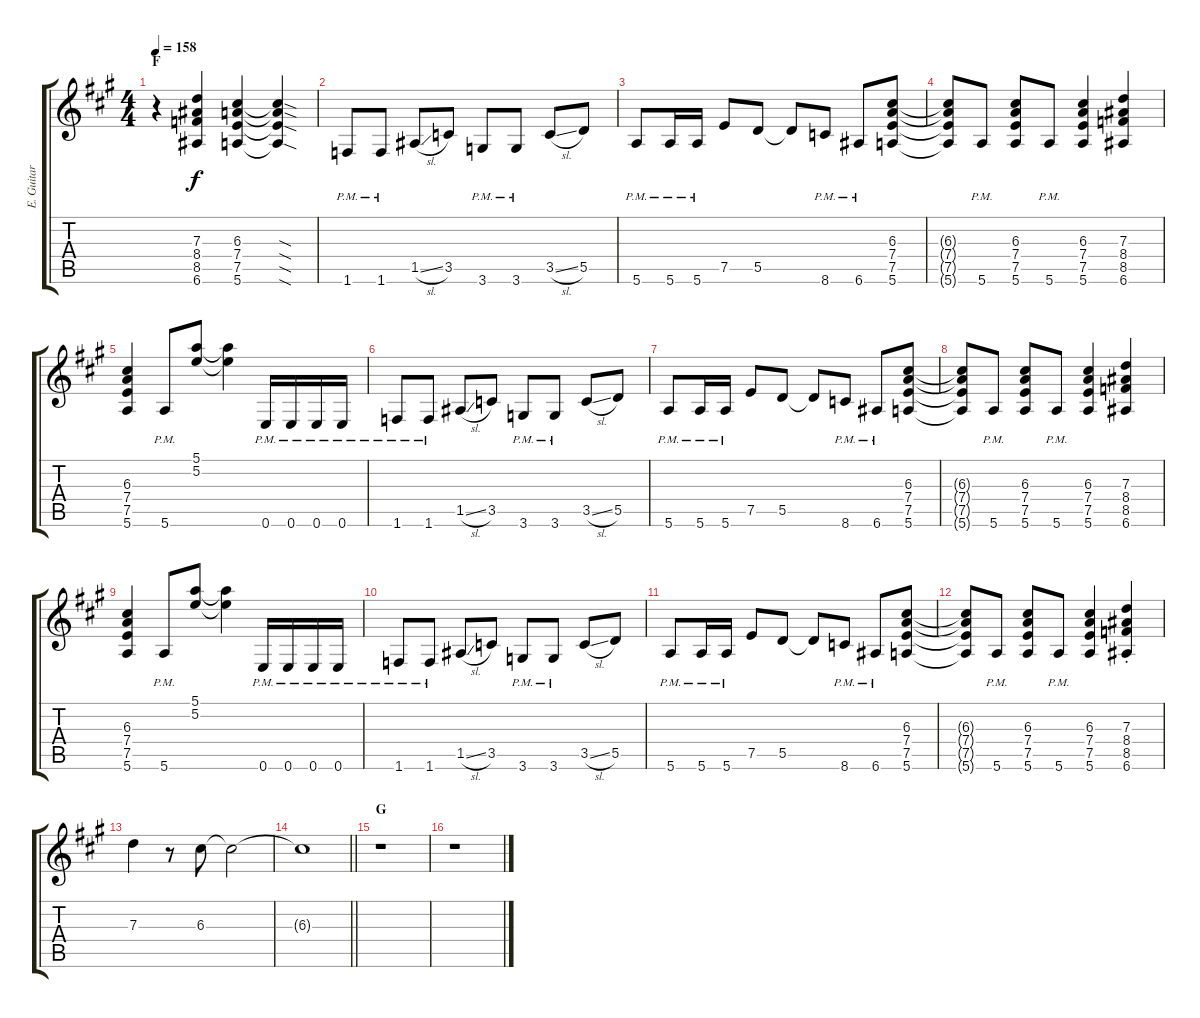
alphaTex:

\track ("E. Guitar II" "E. Guitar ") {instrument overdrivenguitar}
\staff {score tabs}
\tuning (E4 B3 G3 D3 A2 E2) {hide}
\ts (4 4)
\section ("" "F")
\tempo 158
\clef g2
\ks a
r.4{dy f} (7.3 8.4 8.5 6.6).4 (6.3 7.4 7.5 5.6).4 (6.3{sod t} 7.4{sod t} 7.5{sod t} 5.6{sod t}).4 |
1.6{pm}.8 1.6{pm}.8 1.5{sl}.8 3.5.8 3.6{pm}.8 3.6{pm}.8 3.5{sl}.8 5.5.8 |
5.6{pm}.8 5.6{pm}.16 5.6{pm}.16 7.5.8 5.5.8 5.5{t}.8 8.6{pm}.8 6.6{pm}.8 (6.3 7.4 7.5 5.6).8 |
(6.3{t} 7.4{t} 7.5{t} 5.6{t}).8 5.6{pm}.8 (6.3 7.4 7.5 5.6).8 5.6{pm}.8 (6.3 7.4 7.5 5.6).4 (7.3 8.4 8.5 6.6).4 |
(6.3 7.4 7.5 5.6).4 5.6{pm}.8 (5.1 5.2).8 (5.1{t} 5.2{t}).4 0.6{pm}.16 0.6{pm}.16 0.6{pm}.16 0.6{pm}.16 |
1.6{pm}.8 1.6{pm}.8 1.5{sl}.8 3.5.8 3.6{pm}.8 3.6{pm}.8 3.5{sl}.8 5.5.8 |
5.6{pm}.8 5.6{pm}.16 5.6{pm}.16 7.5.8 5.5.8 5.5{t}.8 8.6{pm}.8 6.6{pm}.8 (6.3 7.4 7.5 5.6).8 |
(6.3{t} 7.4{t} 7.5{t} 5.6{t}).8 5.6{pm}.8 (6.3 7.4 7.5 5.6).8 5.6{pm}.8 (6.3 7.4 7.5 5.6).4 (7.3 8.4 8.5 6.6).4 |
(6.3 7.4 7.5 5.6).4 5.6{pm}.8 (5.1 5.2).8 (5.1{t} 5.2{t}).4 0.6{pm}.16 0.6{pm}.16 0.6{pm}.16 0.6{pm}.16 |
1.6{pm}.8 1.6{pm}.8 1.5{sl}.8 3.5.8 3.6{pm}.8 3.6{pm}.8 3.5{sl}.8 5.5.8 |
5.6{pm}.8 5.6{pm}.16 5.6{pm}.16 7.5.8 5.5.8 5.5{t}.8 8.6{pm}.8 6.6{pm}.8 (6.3 7.4 7.5 5.6).8 |
(6.3{t} 7.4{t} 7.5{t} 5.6{t}).8 5.6{pm}.8 (6.3 7.4 7.5 5.6).8 5.6{pm}.8 (6.3 7.4 7.5 5.6).4 (7.3{st} 8.4{st} 8.5{st} 6.6{st}).4 |
7.3.4 r.8 6.3.8 6.3{t}.2 |
\barLineRight lightlight
6.3{t}.1 |
\section ("" "G")
r.1 |
r.1
